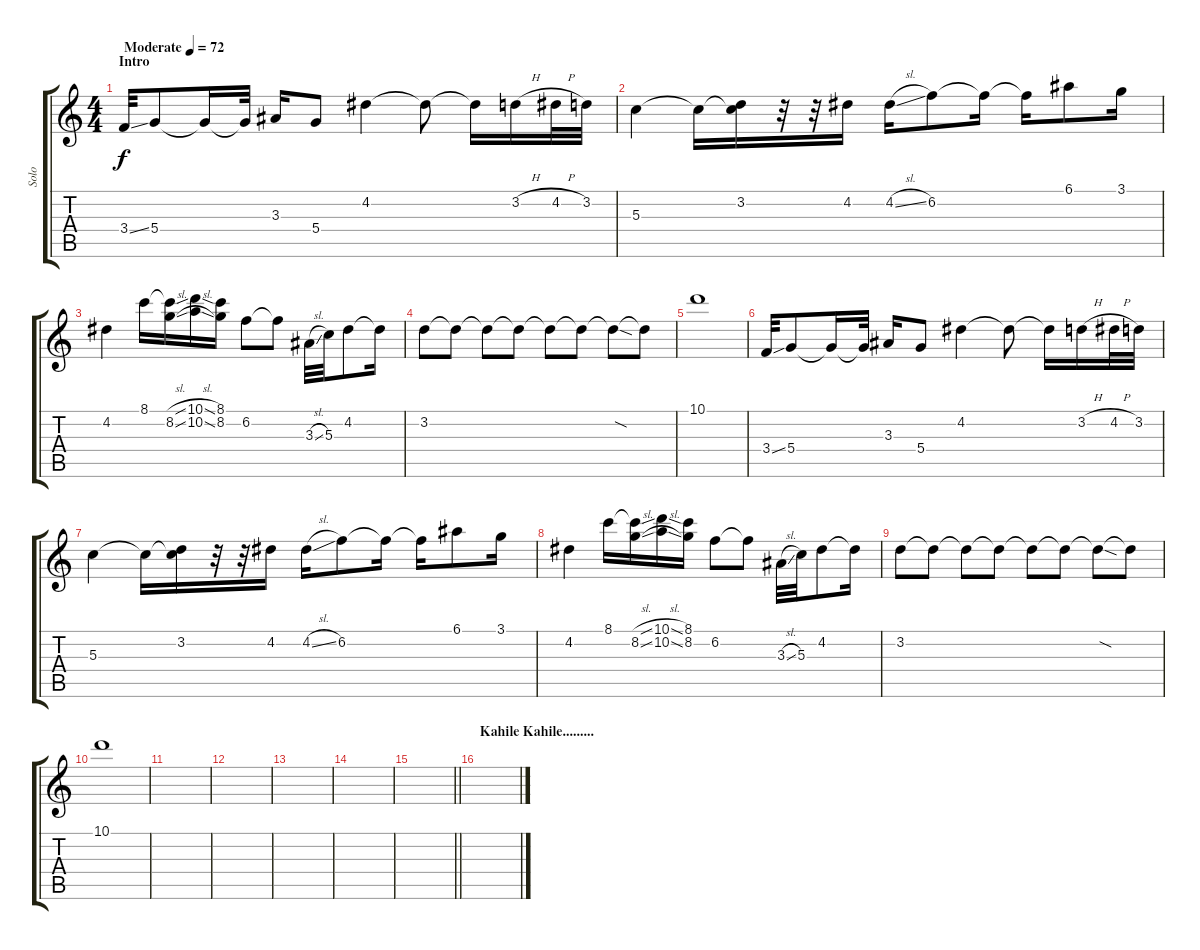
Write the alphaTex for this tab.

\track ("Solo" "Solo") {instrument overdrivenguitar}
\staff {score tabs}
\tuning (E4 B3 G3 D3 A2 E2) {hide}
\ts (4 4)
\section ("" "Intro")
\tempo (72 "Moderate")
\clef g2
\ks c
3.4{ss}.32{dy f instrument acousticguitarsteel} 5.4.8 5.4{t}.16 5.4{t}.32 3.3.16 5.4.8 4.2.4 4.2{t}.8 4.2{t}.16 3.2{h}.16 4.2{h}.32 3.2.32 |
5.3.4 5.3{t}.16 (3.2 5.3{t}).16 r.32 r.32 4.2.16 4.2{sl}.16 6.2.8 6.2{t}.16 6.2{t}.16 6.1.8 3.1.16 |
4.2.4 8.1.16 (8.1{sl t} 8.2{sl}).16 (10.1{sl} 10.2{sl}).16 (8.1 8.2).16 6.2.8 6.2{t}.8 3.3{sl}.32 5.3.32 4.2.8 4.2{t}.16 |
3.2.8 3.2{t}.8 3.2{t}.8 3.2{t}.8 3.2{t}.8 3.2{t}.8 3.2{sod t}.8 3.2{t}.8 |
10.1.1 |
3.4{ss}.32 5.4.8 5.4{t}.16 5.4{t}.32 3.3.16 5.4.8 4.2.4 4.2{t}.8 4.2{t}.16 3.2{h}.16 4.2{h}.32 3.2.32 |
5.3.4 5.3{t}.16 (3.2 5.3{t}).16 r.32 r.32 4.2.16 4.2{sl}.16 6.2.8 6.2{t}.16 6.2{t}.16 6.1.8 3.1.16 |
4.2.4 8.1.16 (8.1{sl t} 8.2{sl}).16 (10.1{sl} 10.2{sl}).16 (8.1 8.2).16 6.2.8 6.2{t}.8 3.3{sl}.32 5.3.32 4.2.8 4.2{t}.16 |
3.2.8 3.2{t}.8 3.2{t}.8 3.2{t}.8 3.2{t}.8 3.2{t}.8 3.2{sod t}.8 3.2{t}.8 |
10.1.1 |
|
|
|
|
\barLineRight lightlight
|
\section ("" "Kahile Kahile.........")
